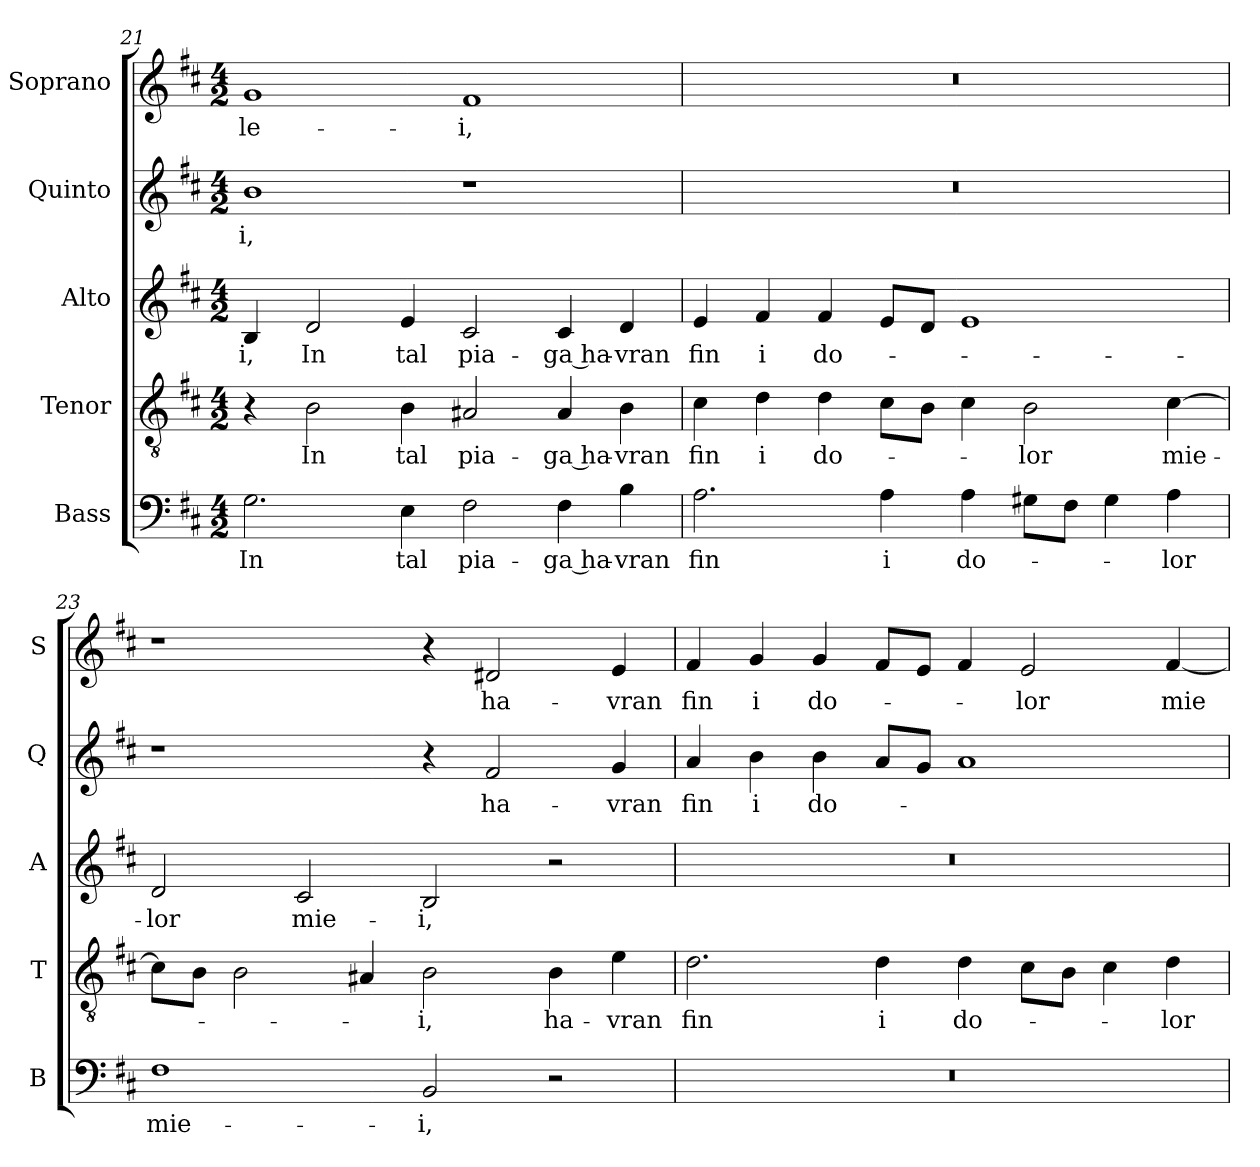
**kern	**text	**kern	**text	**kern	**text	**kern	**text	**kern	**text
*part5	*part5	*part4	*part4	*part3	*part3	*part2	*part2	*part1	*part1
*staff5	*staff5	*staff4	*staff4	*staff3	*staff3	*staff2	*staff2	*staff1	*staff1
*I"Bass	*	*I"Tenor	*	*I"Alto	*	*I"Quinto	*	*I"Soprano	*
*I'B	*	*I'T	*	*I'A	*	*I'Q	*	*I'S	*
*clefF4	*	*clefGv2	*	*clefG2	*	*clefG2	*	*clefG2	*
*k[f#c#]	*	*k[f#c#]	*	*k[f#c#]	*	*k[f#c#]	*	*k[f#c#]	*
*D:	*	*D:	*	*D:	*	*D:	*	*D:	*
*M4/2	*	*M4/2	*	*M4/2	*	*M4/2	*	*M4/2	*
=21	=21	=21	=21	=21	=21	=21	=21	=21	=21
!	!LO:LY:b	!	!	!	!	!	!	!	!
!	!	!	!	!	!LO:LY:b	!	!	!	!
!	!	!	!	!	!	!	!LO:LY:b	!	!
!	!	!	!	!	!	!	!	!	!LO:LY:b
2.G\	In	4r	.	4B/	-i,	1b	-i,	1g	le-
!	!	!	!LO:LY:b	!	!	!	!	!	!
!	!	!	!	!	!LO:LY:b	!	!	!	!
.	.	2B\	In	2d/	In	.	.	.	.
!	!LO:LY:b	!	!	!	!	!	!	!	!
!	!	!	!LO:LY:b	!	!	!	!	!	!
!	!	!	!	!	!LO:LY:b	!	!	!	!
4E\	tal	4B\	tal	4e/	tal	.	.	.	.
!	!LO:LY:b	!	!	!	!	!	!	!	!
!	!	!	!LO:LY:b	!	!	!	!	!	!
!	!	!	!	!	!LO:LY:b	!	!	!	!
!	!	!	!	!	!	!	!	!	!LO:LY:b
2F#\	pia-	2A#X/	pia-	2c#/	pia-	1r	.	1f#	-i,
!	!LO:LY:b	!	!	!	!	!	!	!	!
!	!	!	!LO:LY:b	!	!	!	!	!	!
!	!	!	!	!	!LO:LY:b	!	!	!	!
4F#\	-ga ha-	4A#/	-ga ha-	4c#/	-ga ha-	.	.	.	.
!	!LO:LY:b	!	!	!	!	!	!	!	!
!	!	!	!LO:LY:b	!	!	!	!	!	!
!	!	!	!	!	!LO:LY:b	!	!	!	!
4B\	-vran	4B\	-vran	4d/	-vran	.	.	.	.
!!LO:LB:g=z
=22	=22	=22	=22	=22	=22	=22	=22	=22	=22
!	!LO:LY:b	!	!	!	!	!	!	!	!
!	!	!	!LO:LY:b	!	!	!	!	!	!
!	!	!	!	!	!LO:LY:b	!	!	!	!
2.A\	fin	4c#\	fin	4e/	fin	0r	.	0r	.
!	!	!	!LO:LY:b	!	!	!	!	!	!
!	!	!	!	!	!LO:LY:b	!	!	!	!
.	.	4d\	i	4f#/	i	.	.	.	.
!	!	!	!LO:LY:b	!	!	!	!	!	!
!	!	!	!	!	!LO:LY:b	!	!	!	!
.	.	4d\	do-	4f#/	do-	.	.	.	.
!	!LO:LY:b	!	!	!	!	!	!	!	!
4A\	i	8c#\L	.	8e/L	.	.	.	.	.
.	.	8B\J	.	8d/J	.	.	.	.	.
!	!LO:LY:b	!	!	!	!	!	!	!	!
4A\	do-	4c#\	.	1e	.	.	.	.	.
!	!	!	!LO:LY:b	!	!	!	!	!	!
8G#X\L	.	2B\	-lor	.	.	.	.	.	.
8F#\J	.	.	.	.	.	.	.	.	.
4G#\	.	.	.	.	.	.	.	.	.
!	!LO:LY:b	!	!	!	!	!	!	!	!
!	!	!	!LO:LY:b	!	!	!	!	!	!
4A\	-lor	[4c#\	mie-	.	.	.	.	.	.
=23	=23	=23	=23	=23	=23	=23	=23	=23	=23
!	!LO:LY:b	!	!	!	!	!	!	!	!
!	!	!	!	!	!LO:LY:b	!	!	!	!
1F#	mie-	8c#\L]	.	2d/	-lor	1r	.	1r	.
.	.	8B\J	.	.	.	.	.	.	.
.	.	2B\	.	.	.	.	.	.	.
!	!	!	!	!	!LO:LY:b	!	!	!	!
.	.	.	.	2c#/	mie-	.	.	.	.
.	.	4A#X/	.	.	.	.	.	.	.
!	!LO:LY:b	!	!	!	!	!	!	!	!
!	!	!	!LO:LY:b	!	!	!	!	!	!
!	!	!	!	!	!LO:LY:b	!	!	!	!
2BB/	-i,	2B\	-i,	2B/	-i,	4r	.	4r	.
!	!	!	!	!	!	!	!LO:LY:b	!	!
!	!	!	!	!	!	!	!	!	!LO:LY:b
.	.	.	.	.	.	2f#/	ha-	2d#X/	ha-
!	!	!	!LO:LY:b	!	!	!	!	!	!
2r	.	4B\	ha-	2r	.	.	.	.	.
!	!	!	!LO:LY:b	!	!	!	!	!	!
!	!	!	!	!	!	!	!LO:LY:b	!	!
!	!	!	!	!	!	!	!	!	!LO:LY:b
.	.	4e\	-vran	.	.	4g/	-vran	4e/	-vran
=24	=24	=24	=24	=24	=24	=24	=24	=24	=24
!	!	!	!LO:LY:b	!	!	!	!	!	!
!	!	!	!	!	!	!	!LO:LY:b	!	!
!	!	!	!	!	!	!	!	!	!LO:LY:b
0r	.	2.d\	fin	0r	.	4a/	fin	4f#/	fin
!	!	!	!	!	!	!	!LO:LY:b	!	!
!	!	!	!	!	!	!	!	!	!LO:LY:b
.	.	.	.	.	.	4b\	i	4g/	i
!	!	!	!	!	!	!	!LO:LY:b	!	!
!	!	!	!	!	!	!	!	!	!LO:LY:b
.	.	.	.	.	.	4b\	do-	4g/	do-
!	!	!	!LO:LY:b	!	!	!	!	!	!
.	.	4d\	i	.	.	8a/L	.	8f#/L	.
.	.	.	.	.	.	8g/J	.	8e/J	.
!	!	!	!LO:LY:b	!	!	!	!	!	!
.	.	4d\	do-	.	.	1a	.	4f#/	.
!	!	!	!	!	!	!	!	!	!LO:LY:b
.	.	8c#\L	.	.	.	.	.	2e/	-lor
.	.	8B\J	.	.	.	.	.	.	.
.	.	4c#\	.	.	.	.	.	.	.
!	!	!	!LO:LY:b	!	!	!	!	!	!
!	!	!	!	!	!	!	!	!	!LO:LY:b
.	.	4d\	-lor	.	.	.	.	[4f#/	mie-
=	=	=	=	=	=	=	=	=	=
*-	*-	*-	*-	*-	*-	*-	*-	*-	*-
